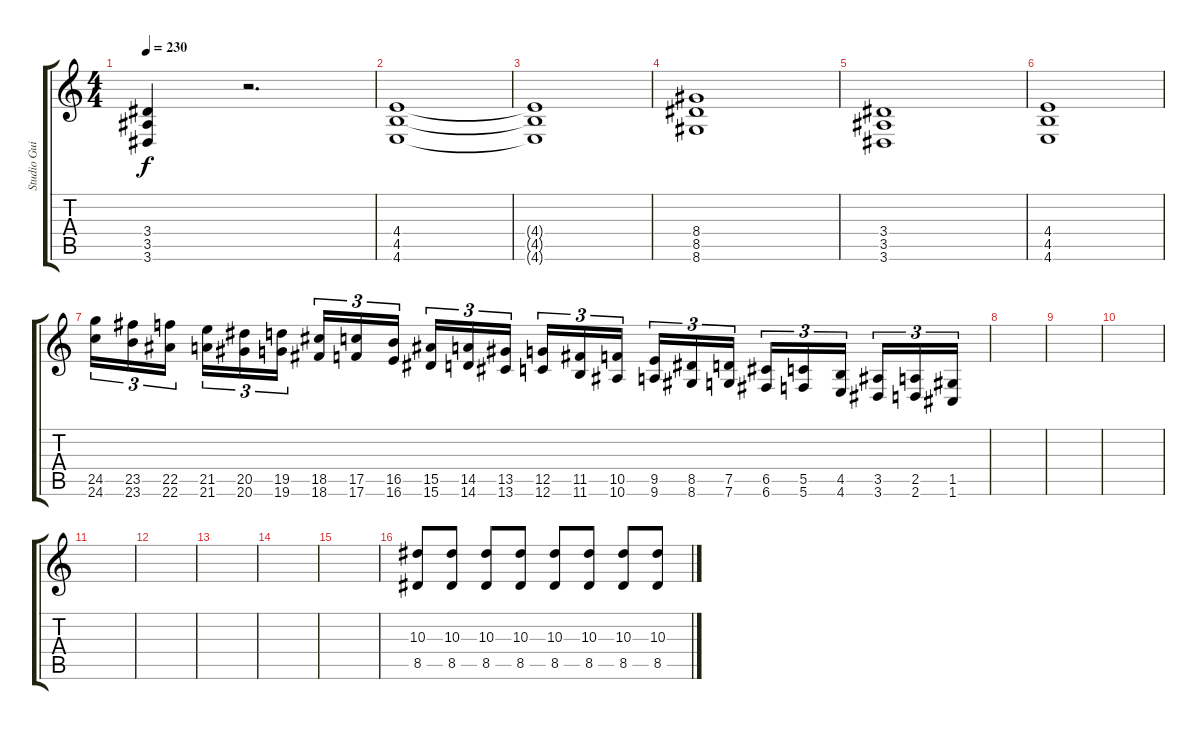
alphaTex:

\track ("Studio Guitar" "Studio Gui") {instrument distortionguitar}
\staff {score tabs}
\tuning (D4 A3 F3 C3 G2 C2) {hide}
\ts (4 4)
\tempo 230
\clef g2
\ks c
(3.4 3.5 3.6).4{dy f} r.2{d} |
(4.4 4.5 4.6).1 |
(4.4{t} 4.5{t} 4.6{t}).1 |
(8.4 8.5 8.6).1 |
(3.4 3.5 3.6).1 |
(4.4 4.5 4.6).1 |
(24.5 24.6).16{tu (3 2) volume 16 balance 16 instrument guitarfretnoise} (23.5 23.6).16{tu (3 2)} (22.5 22.6).16{tu (3 2) beam splitsecondary} (21.5 21.6).16{tu (3 2)} (20.5 20.6).16{tu (3 2)} (19.5 19.6).16{tu (3 2)} (18.5 18.6).16{tu (3 2)} (17.5 17.6).16{tu (3 2)} (16.5 16.6).16{tu (3 2) beam splitsecondary} (15.5 15.6).16{tu (3 2)} (14.5 14.6).16{tu (3 2)} (13.5 13.6).16{tu (3 2)} (12.5 12.6).16{tu (3 2)} (11.5 11.6).16{tu (3 2)} (10.5 10.6).16{tu (3 2) beam splitsecondary} (9.5 9.6).16{tu (3 2)} (8.5 8.6).16{tu (3 2)} (7.5 7.6).16{tu (3 2)} (6.5 6.6).16{tu (3 2)} (5.5 5.6).16{tu (3 2)} (4.5 4.6).16{tu (3 2) beam splitsecondary} (3.5 3.6).16{tu (3 2)} (2.5 2.6).16{tu (3 2)} (1.5 1.6).16{tu (3 2)} |
|
|
|
|
|
|
|
|
(10.3 8.5).8{volume 13 balance 8 instrument distortionguitar} (10.3 8.5).8 (10.3 8.5).8 (10.3 8.5).8 (10.3 8.5).8 (10.3 8.5).8 (10.3 8.5).8 (10.3 8.5).8
